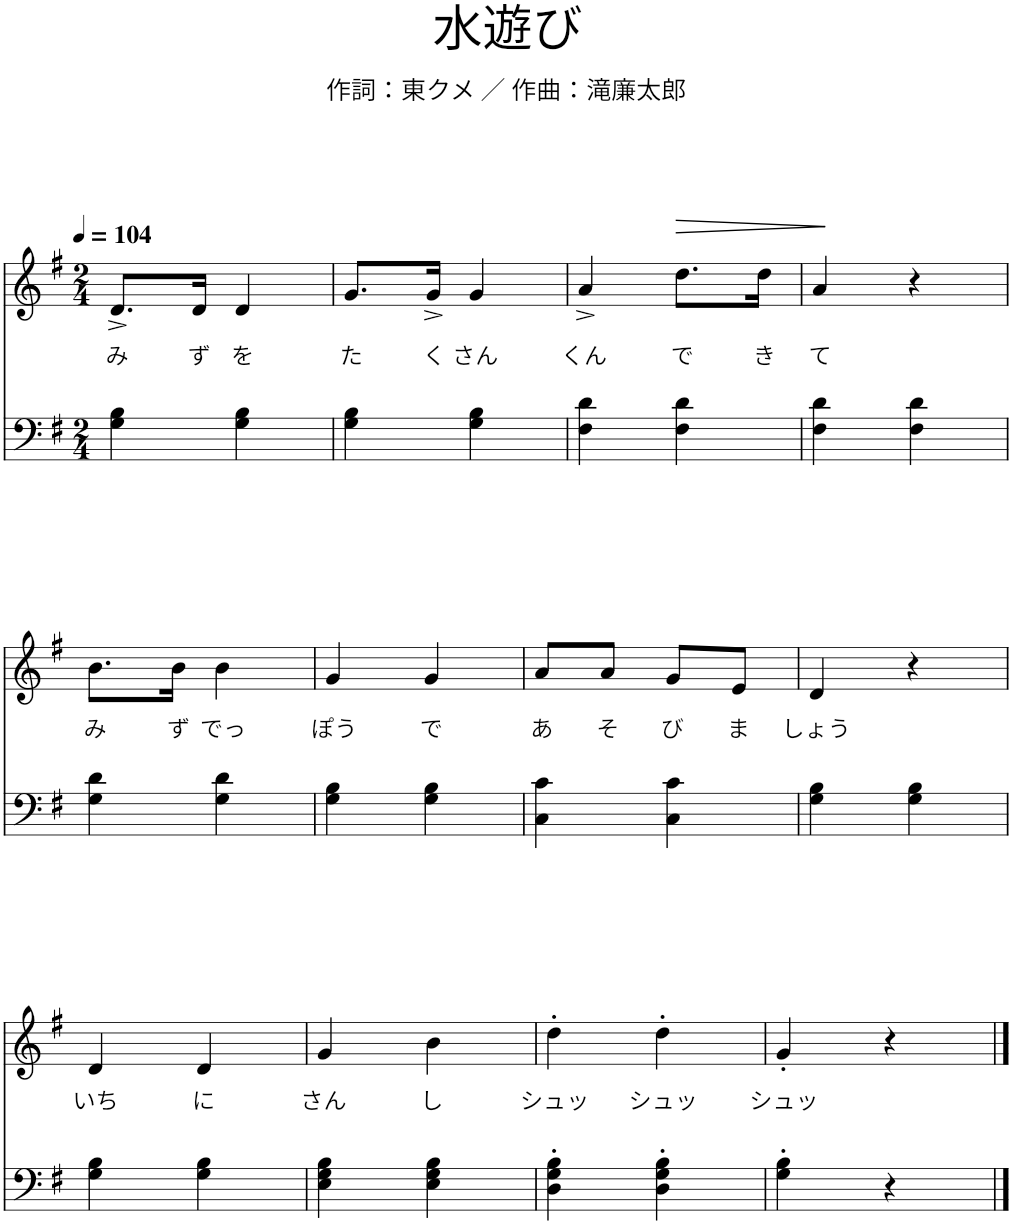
**kern	**kern	**text	**dynam
*part2	*part1	*part1	*part1
*staff2	*staff1	*staff1	*staff1
*I"ピアノ	*I"Piano	*	*
*clefF4	*clefG2	*	*
*k[f#]	*k[f#]	*	*
*M2/4	*M2/4	*	*
*MM104	*MM104	*	*
=1	=1	=1	=1
!	!	!LO:LY:b	!
4G\ 4B\	8.d^/L	み	.
!	!	!LO:LY:b	!
.	16d/Jk	ず	.
!	!	!LO:LY:b	!
4G\ 4B\	4d/	を	.
=2	=2	=2	=2
!	!	!LO:LY:b	!
4G\ 4B\	8.g/L	た	.
!	!	!LO:LY:b	!
.	16g^/Jk	く	.
!	!	!LO:LY:b	!
4G\ 4B\	4g/	さん	.
=3	=3	=3	=3
!	!	!LO:LY:b	!
4F#\ 4d\	4a^/	くん	.
!	!	!LO:LY:b	!LO:HP:b
4F#\ 4d\	8.dd\L	で	>
!	!	!LO:LY:b	!
.	16dd\Jk	き	.
=4	=4	=4	=4
!	!	!LO:LY:b	!
4F#\ 4d\	4a/	て	.
4F#\ 4d\	4r	.	]
!!LO:LB:g=z
=5	=5	=5	=5
!	!	!LO:LY:b	!
4G\ 4d\	8.b\L	み	.
!	!	!LO:LY:b	!
.	16b\Jk	ず	.
!	!	!LO:LY:b	!
4G\ 4d\	4b\	でっ	.
=6	=6	=6	=6
!	!	!LO:LY:b	!
4G\ 4B\	4g/	ぽう	.
!	!	!LO:LY:b	!
4G\ 4B\	4g/	で	.
=7	=7	=7	=7
!	!	!LO:LY:b	!
4C\ 4c\	8a/L	あ	.
!	!	!LO:LY:b	!
.	8a/J	そ	.
!	!	!LO:LY:b	!
4C\ 4c\	8g/L	び	.
!	!	!LO:LY:b	!
.	8e/J	ま	.
=8	=8	=8	=8
!	!	!LO:LY:b	!
4G\ 4B\	4d/	しょう	.
4G\ 4B\	4r	.	.
!!LO:LB:g=z
=9	=9	=9	=9
!	!	!LO:LY:b	!
4G\ 4B\	4d/	いち	.
!	!	!LO:LY:b	!
4G\ 4B\	4d/	に	.
=10	=10	=10	=10
!	!	!LO:LY:b	!
4E\ 4G\ 4B\	4g/	さん	.
!	!	!LO:LY:b	!
4E\ 4G\ 4B\	4b\	し	.
=11	=11	=11	=11
!	!	!LO:LY:b	!
4D\' 4G\' 4B\'	4dd'\	シュッ	.
!	!	!LO:LY:b	!
4D\' 4G\' 4B\'	4dd'\	シュッ	.
=12	=12	=12	=12
!	!	!LO:LY:b	!
4G\' 4B\'	4g'/	シュッ	.
4r	4r	.	.
==	==	==	==
*-	*-	*-	*-
